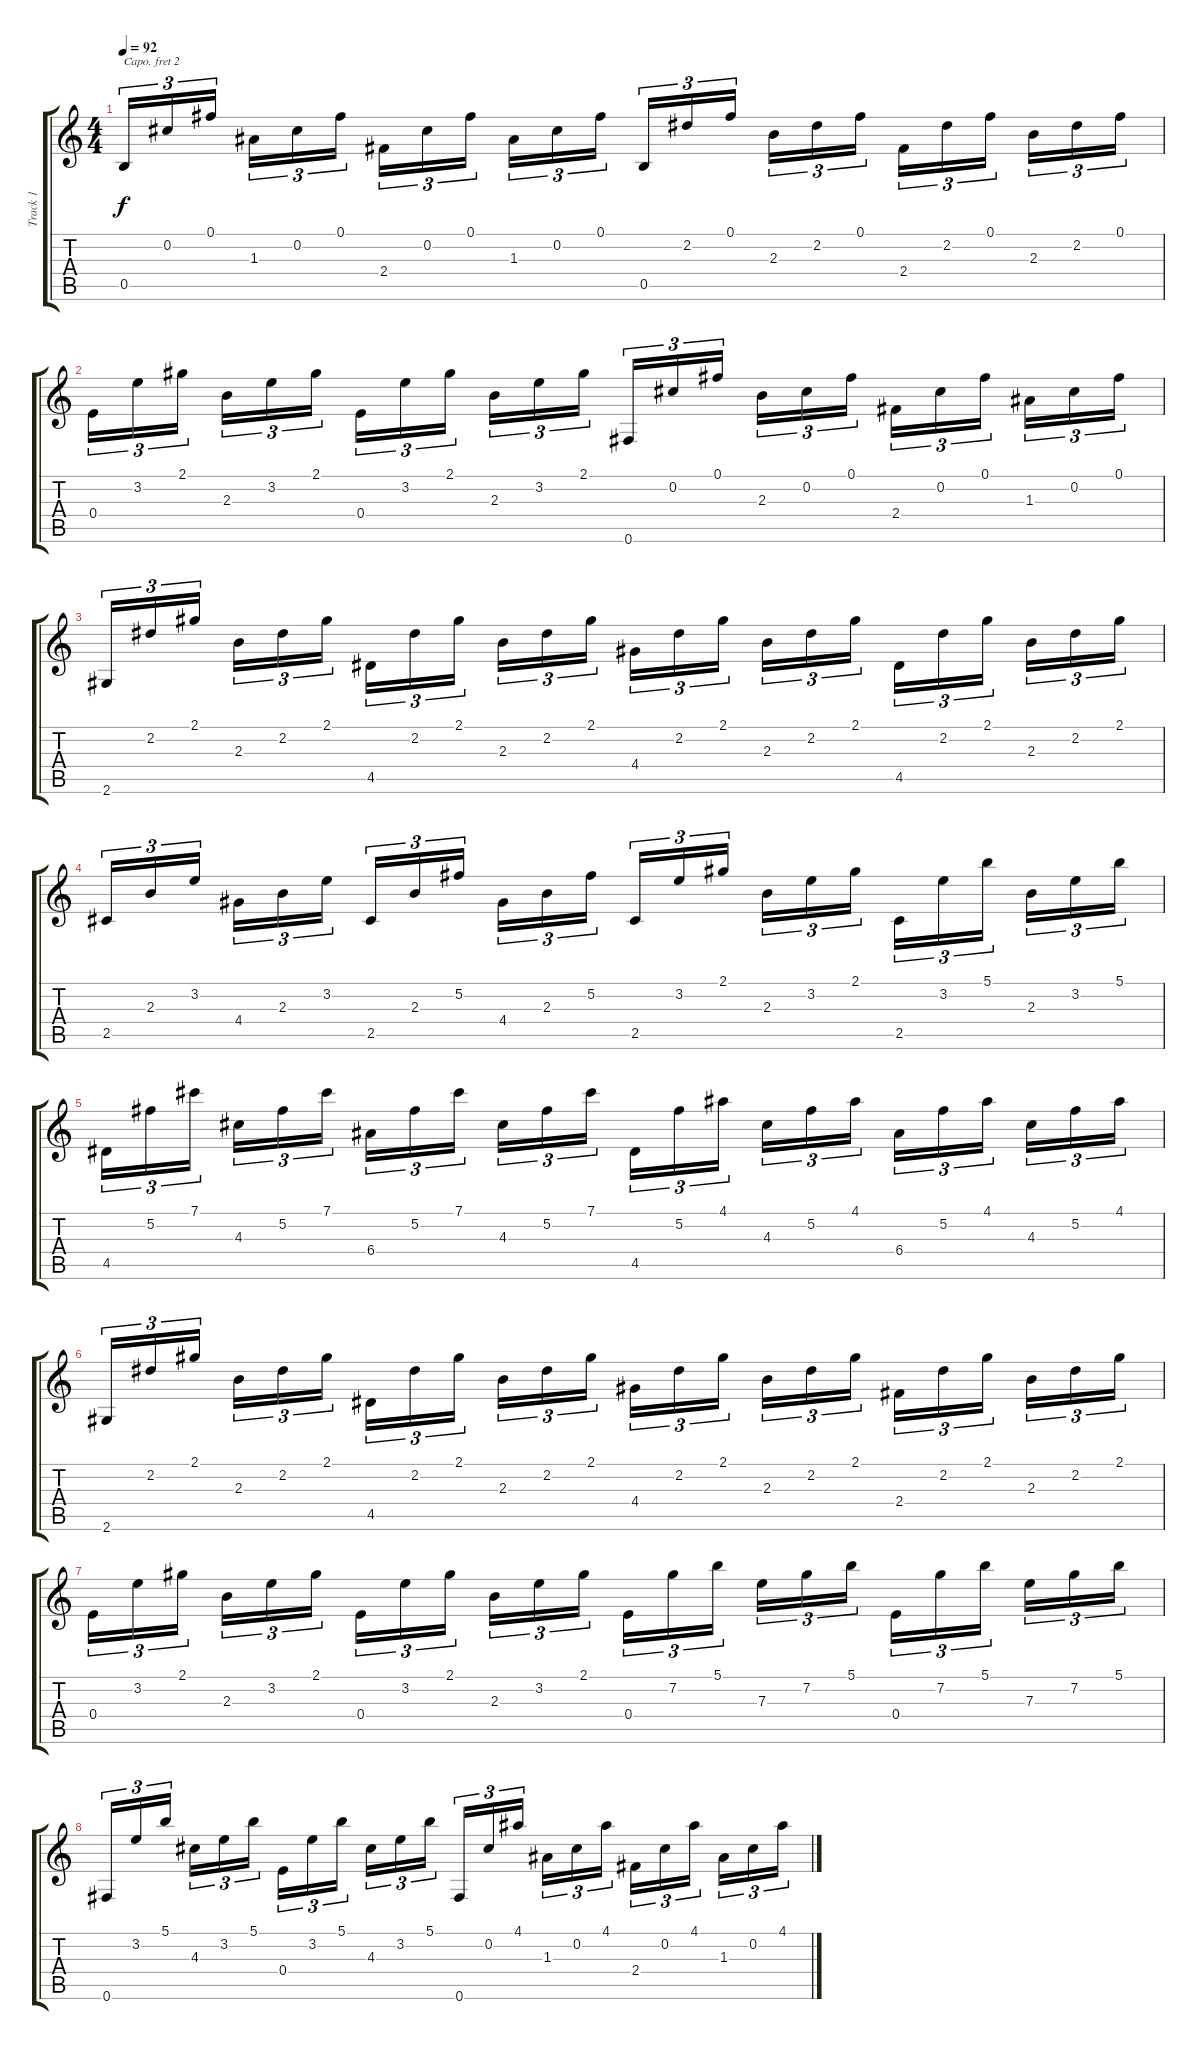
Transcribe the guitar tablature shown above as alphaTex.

\track ("Track 1" "Track 1") {instrument acousticguitarsteel}
\staff {score tabs}
\capo 2
\tuning (E4 B3 G3 D3 A2 E2) {hide}
\ts (4 4)
\tempo 92
\clef g2
\ks c
0.5.16{tu (3 2) dy f} 0.2.16{tu (3 2)} 0.1.16{tu (3 2) beam splitsecondary} 1.3.16{tu (3 2)} 0.2.16{tu (3 2)} 0.1.16{tu (3 2)} 2.4.16{tu (3 2)} 0.2.16{tu (3 2)} 0.1.16{tu (3 2) beam splitsecondary} 1.3.16{tu (3 2)} 0.2.16{tu (3 2)} 0.1.16{tu (3 2)} 0.5.16{tu (3 2)} 2.2.16{tu (3 2)} 0.1.16{tu (3 2) beam splitsecondary} 2.3.16{tu (3 2)} 2.2.16{tu (3 2)} 0.1.16{tu (3 2)} 2.4.16{tu (3 2)} 2.2.16{tu (3 2)} 0.1.16{tu (3 2) beam splitsecondary} 2.3.16{tu (3 2)} 2.2.16{tu (3 2)} 0.1.16{tu (3 2)} |
0.4.16{tu (3 2)} 3.2.16{tu (3 2)} 2.1.16{tu (3 2) beam splitsecondary} 2.3.16{tu (3 2)} 3.2.16{tu (3 2)} 2.1.16{tu (3 2)} 0.4.16{tu (3 2)} 3.2.16{tu (3 2)} 2.1.16{tu (3 2) beam splitsecondary} 2.3.16{tu (3 2)} 3.2.16{tu (3 2)} 2.1.16{tu (3 2)} 0.6.16{tu (3 2)} 0.2.16{tu (3 2)} 0.1.16{tu (3 2) beam splitsecondary} 2.3.16{tu (3 2)} 0.2.16{tu (3 2)} 0.1.16{tu (3 2)} 2.4.16{tu (3 2)} 0.2.16{tu (3 2)} 0.1.16{tu (3 2) beam splitsecondary} 1.3.16{tu (3 2)} 0.2.16{tu (3 2)} 0.1.16{tu (3 2)} |
2.6.16{tu (3 2)} 2.2.16{tu (3 2)} 2.1.16{tu (3 2) beam splitsecondary} 2.3.16{tu (3 2)} 2.2.16{tu (3 2)} 2.1.16{tu (3 2)} 4.5.16{tu (3 2)} 2.2.16{tu (3 2)} 2.1.16{tu (3 2) beam splitsecondary} 2.3.16{tu (3 2)} 2.2.16{tu (3 2)} 2.1.16{tu (3 2)} 4.4.16{tu (3 2)} 2.2.16{tu (3 2)} 2.1.16{tu (3 2) beam splitsecondary} 2.3.16{tu (3 2)} 2.2.16{tu (3 2)} 2.1.16{tu (3 2)} 4.5.16{tu (3 2)} 2.2.16{tu (3 2)} 2.1.16{tu (3 2) beam splitsecondary} 2.3.16{tu (3 2)} 2.2.16{tu (3 2)} 2.1.16{tu (3 2)} |
2.5.16{tu (3 2)} 2.3.16{tu (3 2)} 3.2.16{tu (3 2) beam splitsecondary} 4.4.16{tu (3 2)} 2.3.16{tu (3 2)} 3.2.16{tu (3 2)} 2.5.16{tu (3 2)} 2.3.16{tu (3 2)} 5.2.16{tu (3 2) beam splitsecondary} 4.4.16{tu (3 2)} 2.3.16{tu (3 2)} 5.2.16{tu (3 2)} 2.5.16{tu (3 2)} 3.2.16{tu (3 2)} 2.1.16{tu (3 2) beam splitsecondary} 2.3.16{tu (3 2)} 3.2.16{tu (3 2)} 2.1.16{tu (3 2)} 2.5.16{tu (3 2)} 3.2.16{tu (3 2)} 5.1.16{tu (3 2) beam splitsecondary} 2.3.16{tu (3 2)} 3.2.16{tu (3 2)} 5.1.16{tu (3 2)} |
4.5.16{tu (3 2)} 5.2.16{tu (3 2)} 7.1.16{tu (3 2) beam splitsecondary} 4.3.16{tu (3 2)} 5.2.16{tu (3 2)} 7.1.16{tu (3 2)} 6.4.16{tu (3 2)} 5.2.16{tu (3 2)} 7.1.16{tu (3 2) beam splitsecondary} 4.3.16{tu (3 2)} 5.2.16{tu (3 2)} 7.1.16{tu (3 2)} 4.5.16{tu (3 2)} 5.2.16{tu (3 2)} 4.1.16{tu (3 2) beam splitsecondary} 4.3.16{tu (3 2)} 5.2.16{tu (3 2)} 4.1.16{tu (3 2)} 6.4.16{tu (3 2)} 5.2.16{tu (3 2)} 4.1.16{tu (3 2) beam splitsecondary} 4.3.16{tu (3 2)} 5.2.16{tu (3 2)} 4.1.16{tu (3 2)} |
2.6.16{tu (3 2)} 2.2.16{tu (3 2)} 2.1.16{tu (3 2) beam splitsecondary} 2.3.16{tu (3 2)} 2.2.16{tu (3 2)} 2.1.16{tu (3 2)} 4.5.16{tu (3 2)} 2.2.16{tu (3 2)} 2.1.16{tu (3 2) beam splitsecondary} 2.3.16{tu (3 2)} 2.2.16{tu (3 2)} 2.1.16{tu (3 2)} 4.4.16{tu (3 2)} 2.2.16{tu (3 2)} 2.1.16{tu (3 2) beam splitsecondary} 2.3.16{tu (3 2)} 2.2.16{tu (3 2)} 2.1.16{tu (3 2)} 2.4.16{tu (3 2)} 2.2.16{tu (3 2)} 2.1.16{tu (3 2) beam splitsecondary} 2.3.16{tu (3 2)} 2.2.16{tu (3 2)} 2.1.16{tu (3 2)} |
0.4.16{tu (3 2)} 3.2.16{tu (3 2)} 2.1.16{tu (3 2) beam splitsecondary} 2.3.16{tu (3 2)} 3.2.16{tu (3 2)} 2.1.16{tu (3 2)} 0.4.16{tu (3 2)} 3.2.16{tu (3 2)} 2.1.16{tu (3 2) beam splitsecondary} 2.3.16{tu (3 2)} 3.2.16{tu (3 2)} 2.1.16{tu (3 2)} 0.4.16{tu (3 2)} 7.2.16{tu (3 2)} 5.1.16{tu (3 2) beam splitsecondary} 7.3.16{tu (3 2)} 7.2.16{tu (3 2)} 5.1.16{tu (3 2)} 0.4.16{tu (3 2)} 7.2.16{tu (3 2)} 5.1.16{tu (3 2) beam splitsecondary} 7.3.16{tu (3 2)} 7.2.16{tu (3 2)} 5.1.16{tu (3 2)} |
0.6.16{tu (3 2)} 3.2.16{tu (3 2)} 5.1.16{tu (3 2) beam splitsecondary} 4.3.16{tu (3 2)} 3.2.16{tu (3 2)} 5.1.16{tu (3 2)} 0.4.16{tu (3 2)} 3.2.16{tu (3 2)} 5.1.16{tu (3 2) beam splitsecondary} 4.3.16{tu (3 2)} 3.2.16{tu (3 2)} 5.1.16{tu (3 2)} 0.6.16{tu (3 2)} 0.2.16{tu (3 2)} 4.1.16{tu (3 2) beam splitsecondary} 1.3.16{tu (3 2)} 0.2.16{tu (3 2)} 4.1.16{tu (3 2)} 2.4.16{tu (3 2)} 0.2.16{tu (3 2)} 4.1.16{tu (3 2) beam splitsecondary} 1.3.16{tu (3 2)} 0.2.16{tu (3 2)} 4.1.16{tu (3 2)}
